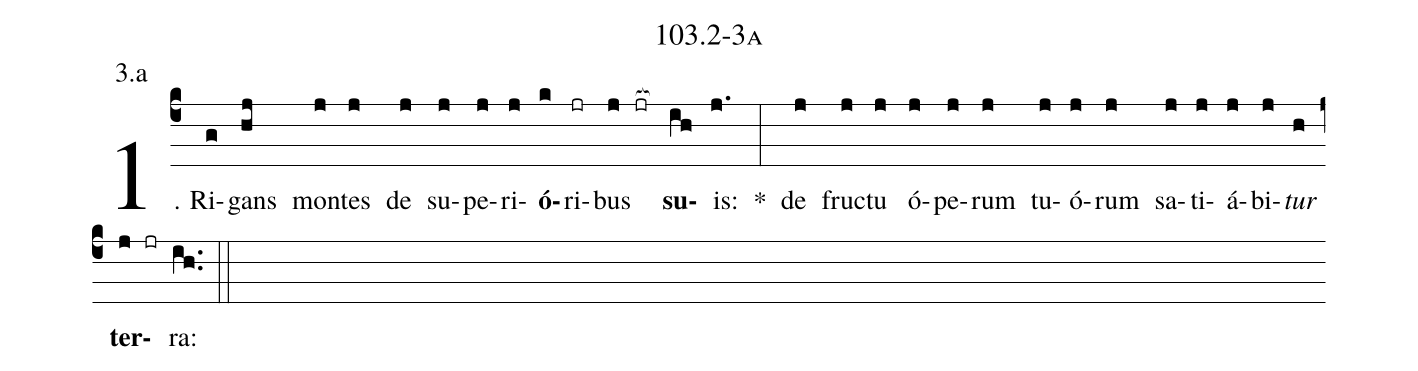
name: 103.2-3a;
annotation: 3.a;
%%
(c4)1. Ri(g)gans(hj) mon(j)tes(j) de(j) su(j)pe(j)ri(j)<b>ó</b>(k)ri(jr)bus(j jr[ocb:1{]) <b>su</b>(ih[ocb:0}])is:(j.) *(:) de(j) fruc(j)tu(j) ó(j)pe(j)rum(j) tu(j)ó(j)rum(j) sa(j)ti(j)á(j)bi(j)<i>tur</i>(h) <b>ter</b>(j jr)ra:(ih..) (::)


%E(j) u(j) o(j) u(h) a(j) e.(ih..) (::)
